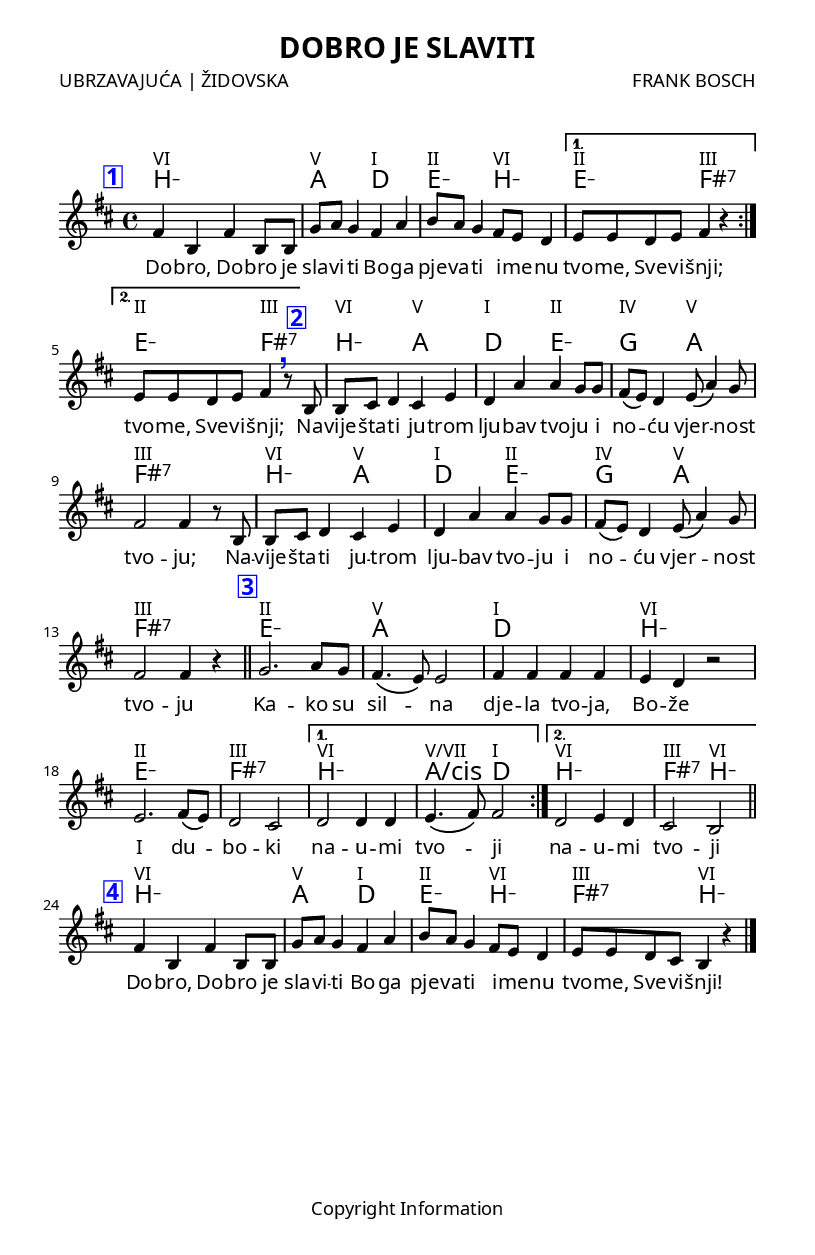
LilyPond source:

\version "2.14.2"

\header {
title = "DOBRO JE SLAVITI"
composer = "FRANK BOSCH"
poet = "UBRZAVAJUĆA | ŽIDOVSKA"
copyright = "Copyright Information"
subtitle = ""
}

\include "deutsch.ly"
\include "romanChords_grand.ly"
\include "jazzChords_grand.ly"
\include "config_grand.ly"

%NOTE
scoreA = {
	\key d \major
	\mark \default
	\repeat volta 2 {
	fis'4 h4 fis'4 h8 h8 |
	g'8 a'8 g'4 fis'4 a'4 |
	h'8 a'8 g'4 fis'8 e'8 d'4 | }
	\alternative {
	{ e'8 e'8 d'8 e'8 fis'4 r4 }
	{ e'8 e'8 d'8 e'8 fis'4 r8 }
	}
}

scoreB = {
	\breathemoj
	h8
	h8 cis'8 d'4 cis'4 e'4 |
	d'4 a'4 a'4 g'8 g'8 |
	fis'8\( e'8\) d'4 e'8\( a'4\) g'8 |
	fis'2 fis'4 r8 h8
	%doslvna kopija
	h8 cis'8 d'4 cis'4 e'4 |
	d'4 a'4 a'4 g'8 g'8 |
	fis'8\( e'8\) d'4 e'8\( a'4\) g'8 |
	fis'2 fis'4 r4
	\bar "||" %\break
}

scoreC = {
	\once \override Score.RehearsalMark #'Y-offset = #-1.7
	\once \override Score.RehearsalMark #'outside-staff-priority = #1 
	\mark \default
	\override BarLine #'space-alist #'next-note = #'(semi-fixed-space . 3)
	\repeat volta 2 {
	g'2. a'8 g'8 |
	fis'4.\( e'8\) e'2 |
	fis'4 fis'4 fis'4 fis'4 |
	e'4 d'4 r2 |
	e'2. fis'8\( e'8\) |
	d'2 cis'2 | }
	\alternative {
	{d'2 d'4 d'4 | e'4.\( fis'8\) fis'2 |}
	{d'2 e'4 d'4 | cis'2 h2 | }
	}

	\bar "||" %\break
}

scoreD = {
	\once \override Score.RehearsalMark #'Y-offset = #-1.7
	\once \override Score.RehearsalMark #'outside-staff-priority = #1 
	\mark \default
	fis'4 h4 fis'4 h8 h8 |
	g'8 a'8 g'4 fis'4 a'4 |
	h'8 a'8 g'4 fis'8 e'8 d'4 |
	e'8 e'8 d'8 cis'8 h4 r4 |
	\bar "|."
}

%AKORDI
chordsA = \chordmode {
	h1:m a2 d2 e:m h:m e:m fis:7 e:m fis:7
}

chordsB = \chordmode {
	%\once \override ChordNames.ChordName #'X-offset = #2
	h2:m a2 d e:m g a fis1:7
	%doslovna kopija
	h2:m a2 d e:m g a fis1:7
}

chordsC = \chordmode {
	e1:m a d h:m e:m fis:7 h:m a2/cis d h1:m fis2:7 h:m
}

chordsD = \chordmode {
	\set chordChanges = ##f
	h1:m a2 d2 e:m h:m fis:7 h:m
	\set chordChanges = ##t
}

%HRVATSKI TEKST

lyricsAOne = \lyricmode {
Do -- bro, Do -- bro je sla -- vi -- ti Bo -- ga
pje -- va -- ti i -- me -- nu tvo -- me, Sve -- vi -- šnji;
tvo -- me, Sve -- vi -- šnji;
}

lyricsB = \lyricmode {
Na -- vije -- šta -- ti ju -- trom lju -- bav tvo -- ju
i no -- \skip 8 ću vjer -- \skip 4 nost tvo -- ju;
%doslovna kopija
Na -- vije -- šta -- ti ju -- trom lju -- bav tvo -- ju
i no -- \skip 8 ću vjer -- \skip 4 nost tvo -- ju
}

lyricsC = \lyricmode {
Ka -- ko su sil -- \skip 8 na dje -- la tvo -- ja, Bo -- že
I du -- \skip 8 bo -- ki na -- u -- mi tvo -- \skip 8 ji
na -- u -- mi tvo -- ji
}

lyricsD = \lyricmode {
Do -- bro, Do -- bro je sla -- vi -- ti Bo -- ga
pje -- va -- ti i -- me -- nu tvo -- me, Sve -- vi -- šnji!
}

\score {
<<
        \new ChordNames { \romanChords \transpose d c { \chordsA \chordsB \chordsC \chordsD } }
        \new ChordNames { \jazzChords \chordsA \chordsB \chordsC \chordsD }
        \new Staff { \scoreA \scoreB \scoreC \scoreD}
        \addlyrics { \lyricsAOne \lyricsB \lyricsC \lyricsD }
>>
}
